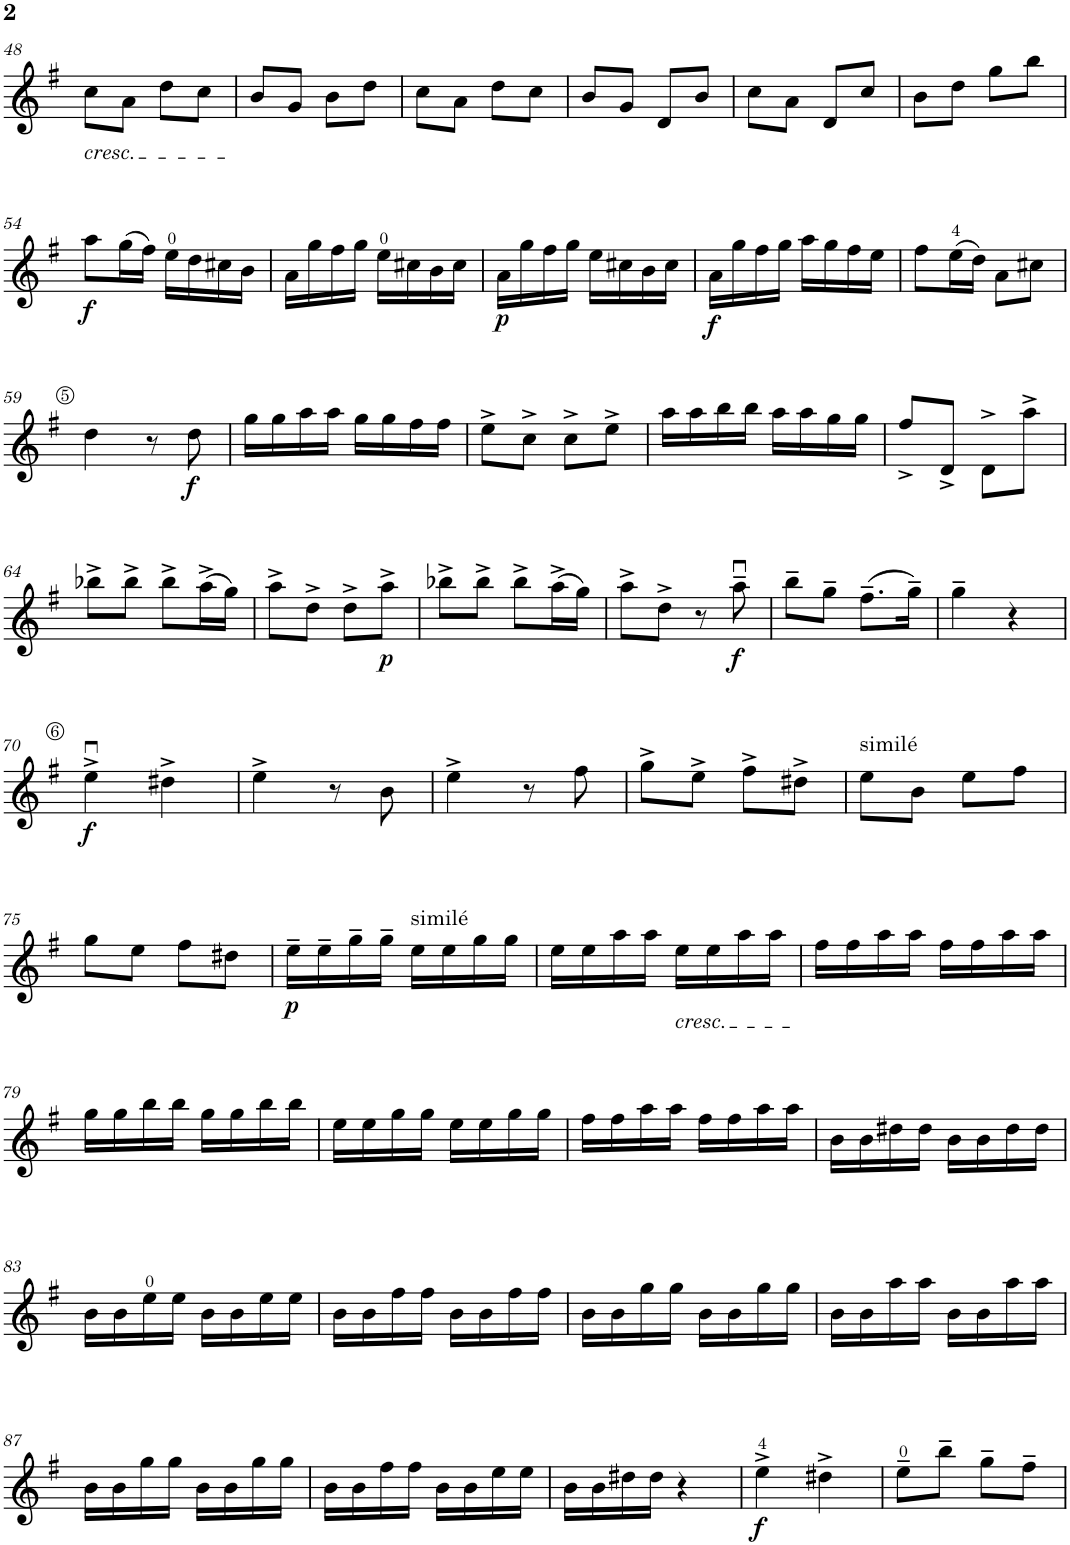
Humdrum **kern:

**kern	**dynam
*part1	*part1
*staff1	*staff1
*I"Violine	*
*I'Vl.	*
!!LO:PB:g=z
*clefG2	*
*k[f#]	*
*M2/4	*
=48	=48
!LO:TX:b:i:t=cresc.	!
8cc\L	.
8a\J	.
8dd\L	.
8cc\J	.
=49	=49
8b/L	.
8g/J	.
8b\L	.
8dd\J	.
=50	=50
8cc\L	.
8a\J	.
8dd\L	.
8cc\J	.
=51	=51
8b/L	.
8g/J	.
8d/L	.
8b/J	.
=52	=52
8cc\L	.
8a\J	.
8d/L	.
8cc/J	.
=53	=53
8b\L	.
8dd\J	.
8gg\L	.
8bb\J	.
!!LO:LB:g=z
=54	=54
!	!LO:DY:b
8aa\L	f
(16gg\L	.
16ff#\JJ)	.
16ee\LL	.
16dd\	.
16cc#X\	.
16b\JJ	.
=55	=55
16a\LL	.
16gg\	.
16ff#\	.
16gg\JJ	.
16ee\LL	.
16cc#X\	.
16b\	.
16cc#\JJ	.
=56	=56
!	!LO:DY:b
16a\LL	p
16gg\	.
16ff#\	.
16gg\JJ	.
16ee\LL	.
16cc#X\	.
16b\	.
16cc#\JJ	.
=57	=57
!	!LO:DY:b
16a\LL	f
16gg\	.
16ff#\	.
16gg\JJ	.
16aa\LL	.
16gg\	.
16ff#\	.
16ee\JJ	.
=58	=58
8ff#\L	.
(16ee\L	.
16dd\JJ)	.
8a\L	.
8cc#X\J	.
!!LO:LB:g=z
=59	=59
4dd\	.
8r	.
!	!LO:DY:b
8dd\	f
=60	=60
16gg\LL	.
16gg\	.
16aa\	.
16aa\JJ	.
16gg\LL	.
16gg\	.
16ff#\	.
16ff#\JJ	.
=61	=61
8ee^\L	.
8cc^\J	.
8cc^\L	.
8ee^\J	.
=62	=62
16aa\LL	.
16aa\	.
16bb\	.
16bb\JJ	.
16aa\LL	.
16aa\	.
16gg\	.
16gg\JJ	.
=63	=63
8ff#^/L	.
8d^/J	.
8d^\L	.
8aa^\J	.
!!LO:LB:g=z
=64	=64
8bb-X^\L	.
8bb-^\J	.
8bb-^\L	.
(16aa^\L	.
16gg\JJ)	.
=65	=65
8aa^\L	.
8dd^\J	.
8dd^\L	.
!	!LO:DY:b
8aa^\J	p
=66	=66
8bb-X^\L	.
8bb-^\J	.
8bb-^\L	.
(16aa^\L	.
16gg\JJ)	.
=67	=67
8aa^\L	.
8dd^\J	.
8r	.
!	!LO:DY:b
8aau~\	f
=68	=68
8bb~\L	.
8gg~\J	.
(8.ff#~\L	.
16gg~\Jk)	.
=69	=69
4gg~\	.
4r	.
!!LO:LB:g=z
=70	=70
!	!LO:DY:b
4eeu^\	f
4dd#X^\	.
=71	=71
4ee^\	.
8r	.
8b\	.
=72	=72
4ee^\	.
8r	.
8ff#\	.
=73	=73
8gg^\L	.
8ee^\J	.
8ff#^\L	.
8dd#X^\J	.
=74	=74
!LO:TX:a:t=similé	!
8ee\L	.
8b\J	.
8ee\L	.
8ff#\J	.
!!LO:LB:g=z
=75	=75
8gg\L	.
8ee\J	.
8ff#\L	.
8dd#X\J	.
=76	=76
!	!LO:DY:b
16ee~\LL	p
16ee~\	.
16gg~\	.
16gg~\JJ	.
!LO:TX:a:t=similé	!
16ee\LL	.
16ee\	.
16gg\	.
16gg\JJ	.
=77	=77
16ee\LL	.
16ee\	.
16aa\	.
16aa\JJ	.
!LO:TX:b:i:t=cresc.	!
16ee\LL	.
16ee\	.
16aa\	.
16aa\JJ	.
=78	=78
16ff#\LL	.
16ff#\	.
16aa\	.
16aa\JJ	.
16ff#\LL	.
16ff#\	.
16aa\	.
16aa\JJ	.
!!LO:LB:g=z
=79	=79
16gg\LL	.
16gg\	.
16bb\	.
16bb\JJ	.
16gg\LL	.
16gg\	.
16bb\	.
16bb\JJ	.
=80	=80
16ee\LL	.
16ee\	.
16gg\	.
16gg\JJ	.
16ee\LL	.
16ee\	.
16gg\	.
16gg\JJ	.
=81	=81
16ff#\LL	.
16ff#\	.
16aa\	.
16aa\JJ	.
16ff#\LL	.
16ff#\	.
16aa\	.
16aa\JJ	.
=82	=82
16b\LL	.
16b\	.
16dd#X\	.
16dd#\JJ	.
16b\LL	.
16b\	.
16dd#\	.
16dd#\JJ	.
!!LO:LB:g=z
=83	=83
16b\LL	.
16b\	.
16ee\	.
16ee\JJ	.
16b\LL	.
16b\	.
16ee\	.
16ee\JJ	.
=84	=84
16b\LL	.
16b\	.
16ff#\	.
16ff#\JJ	.
16b\LL	.
16b\	.
16ff#\	.
16ff#\JJ	.
=85	=85
16b\LL	.
16b\	.
16gg\	.
16gg\JJ	.
16b\LL	.
16b\	.
16gg\	.
16gg\JJ	.
=86	=86
16b\LL	.
16b\	.
16aa\	.
16aa\JJ	.
16b\LL	.
16b\	.
16aa\	.
16aa\JJ	.
!!LO:LB:g=z
=87	=87
16b\LL	.
16b\	.
16gg\	.
16gg\JJ	.
16b\LL	.
16b\	.
16gg\	.
16gg\JJ	.
=88	=88
16b\LL	.
16b\	.
16ff#\	.
16ff#\JJ	.
16b\LL	.
16b\	.
16ee\	.
16ee\JJ	.
=89	=89
16b\LL	.
16b\	.
16dd#X\	.
16dd#\JJ	.
4r	.
=90	=90
!	!LO:DY:b
4ee^\	f
4dd#X^\	.
=91	=91
8ee~\L	.
8bb~\J	.
8gg~\L	.
8ff#~\J	.
=	=
*-	*-
